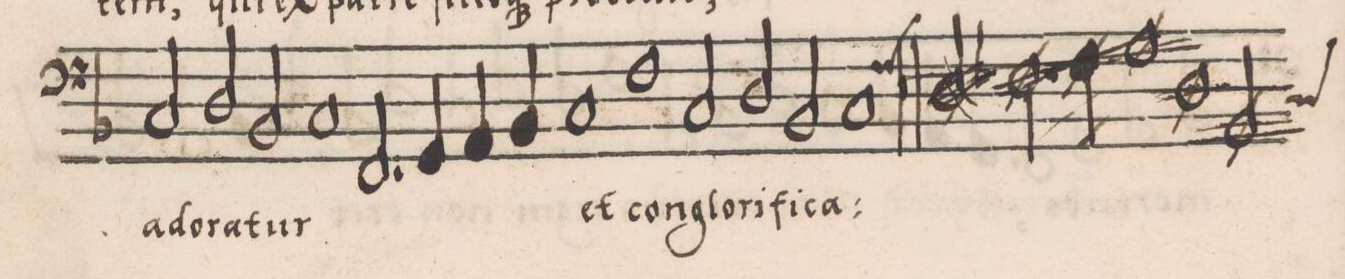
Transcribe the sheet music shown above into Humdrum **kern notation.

**kern	**text
*I"BASSVS	*
*clefF4	*
*k[b-]	*
*M2/1	*
2C/	a-
=172-	=172-
2D/	-do-
2BB-/	-ra-
1C	-tur
=173-	=173-
2.FF/	.
4GG/	.
4AA/	.
4BB-/	.
1C/	et
=174-	=174-
1F	con-
2C/	-glo-
=175-	=175-
2D/	-ri-
2BB-/	-fi-
*custos:F	*
1C	-ca-
=176-	=176-
*-	*-
